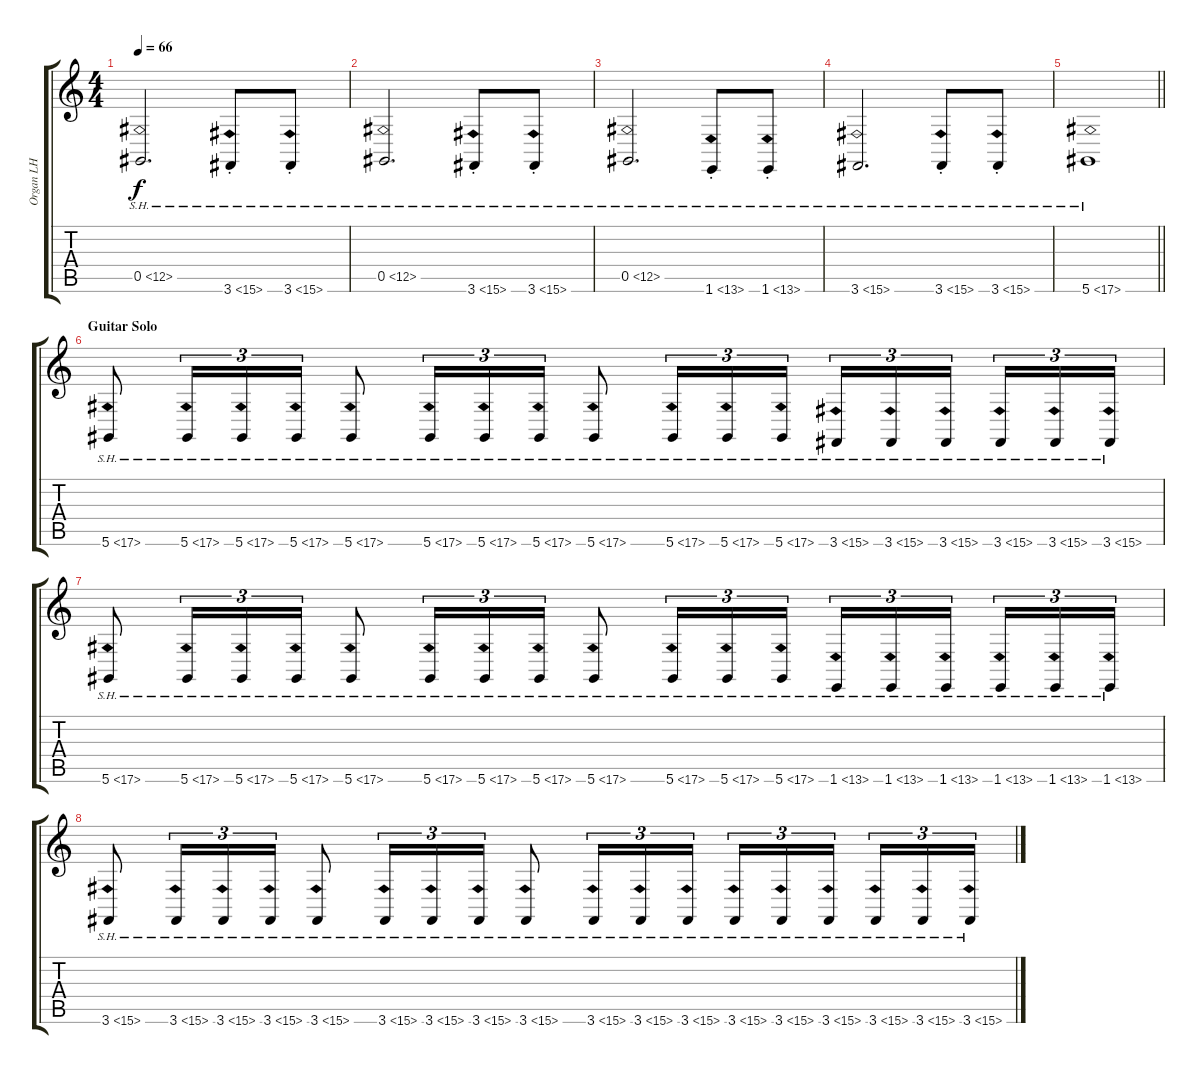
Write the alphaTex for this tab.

\track ("Organ LH" "Organ LH") {instrument percussiveorgan}
\staff {score tabs}
\tuning (Eb4 Bb3 Gb3 Db3 Ab2 Eb2) {hide}
\ts (4 4)
\tempo 66
\clef g2
\ks c
0.5{sh 12}.2{d dy f} 3.6{sh 12 st}.8 3.6{sh 12 st}.8 |
0.5{sh 12}.2{d} 3.6{sh 12 st}.8 3.6{sh 12 st}.8 |
0.5{sh 12}.2{d} 1.6{sh 12 st}.8 1.6{sh 12 st}.8 |
3.6{sh 12}.2{d} 3.6{sh 12 st}.8 3.6{sh 12 st}.8 |
\barLineRight lightlight
5.6{sh 12}.1 |
\section ("" "Guitar Solo")
5.6{sh 12}.8 5.6{sh 12}.16{tu (3 2)} 5.6{sh 12}.16{tu (3 2)} 5.6{sh 12}.16{tu (3 2)} 5.6{sh 12}.8 5.6{sh 12}.16{tu (3 2)} 5.6{sh 12}.16{tu (3 2)} 5.6{sh 12}.16{tu (3 2)} 5.6{sh 12}.8 5.6{sh 12}.16{tu (3 2)} 5.6{sh 12}.16{tu (3 2)} 5.6{sh 12}.16{tu (3 2)} 3.6{sh 12}.16{tu (3 2)} 3.6{sh 12}.16{tu (3 2)} 3.6{sh 12}.16{tu (3 2)} 3.6{sh 12}.16{tu (3 2)} 3.6{sh 12}.16{tu (3 2)} 3.6{sh 12}.16{tu (3 2)} |
5.6{sh 12}.8 5.6{sh 12}.16{tu (3 2)} 5.6{sh 12}.16{tu (3 2)} 5.6{sh 12}.16{tu (3 2)} 5.6{sh 12}.8 5.6{sh 12}.16{tu (3 2)} 5.6{sh 12}.16{tu (3 2)} 5.6{sh 12}.16{tu (3 2)} 5.6{sh 12}.8 5.6{sh 12}.16{tu (3 2)} 5.6{sh 12}.16{tu (3 2)} 5.6{sh 12}.16{tu (3 2)} 1.6{sh 12}.16{tu (3 2)} 1.6{sh 12}.16{tu (3 2)} 1.6{sh 12}.16{tu (3 2)} 1.6{sh 12}.16{tu (3 2)} 1.6{sh 12}.16{tu (3 2)} 1.6{sh 12}.16{tu (3 2)} |
3.6{sh 12}.8 3.6{sh 12}.16{tu (3 2)} 3.6{sh 12}.16{tu (3 2)} 3.6{sh 12}.16{tu (3 2)} 3.6{sh 12}.8 3.6{sh 12}.16{tu (3 2)} 3.6{sh 12}.16{tu (3 2)} 3.6{sh 12}.16{tu (3 2)} 3.6{sh 12}.8 3.6{sh 12}.16{tu (3 2)} 3.6{sh 12}.16{tu (3 2)} 3.6{sh 12}.16{tu (3 2)} 3.6{sh 12}.16{tu (3 2)} 3.6{sh 12}.16{tu (3 2)} 3.6{sh 12}.16{tu (3 2)} 3.6{sh 12}.16{tu (3 2)} 3.6{sh 12}.16{tu (3 2)} 3.6{sh 12}.16{tu (3 2)}
